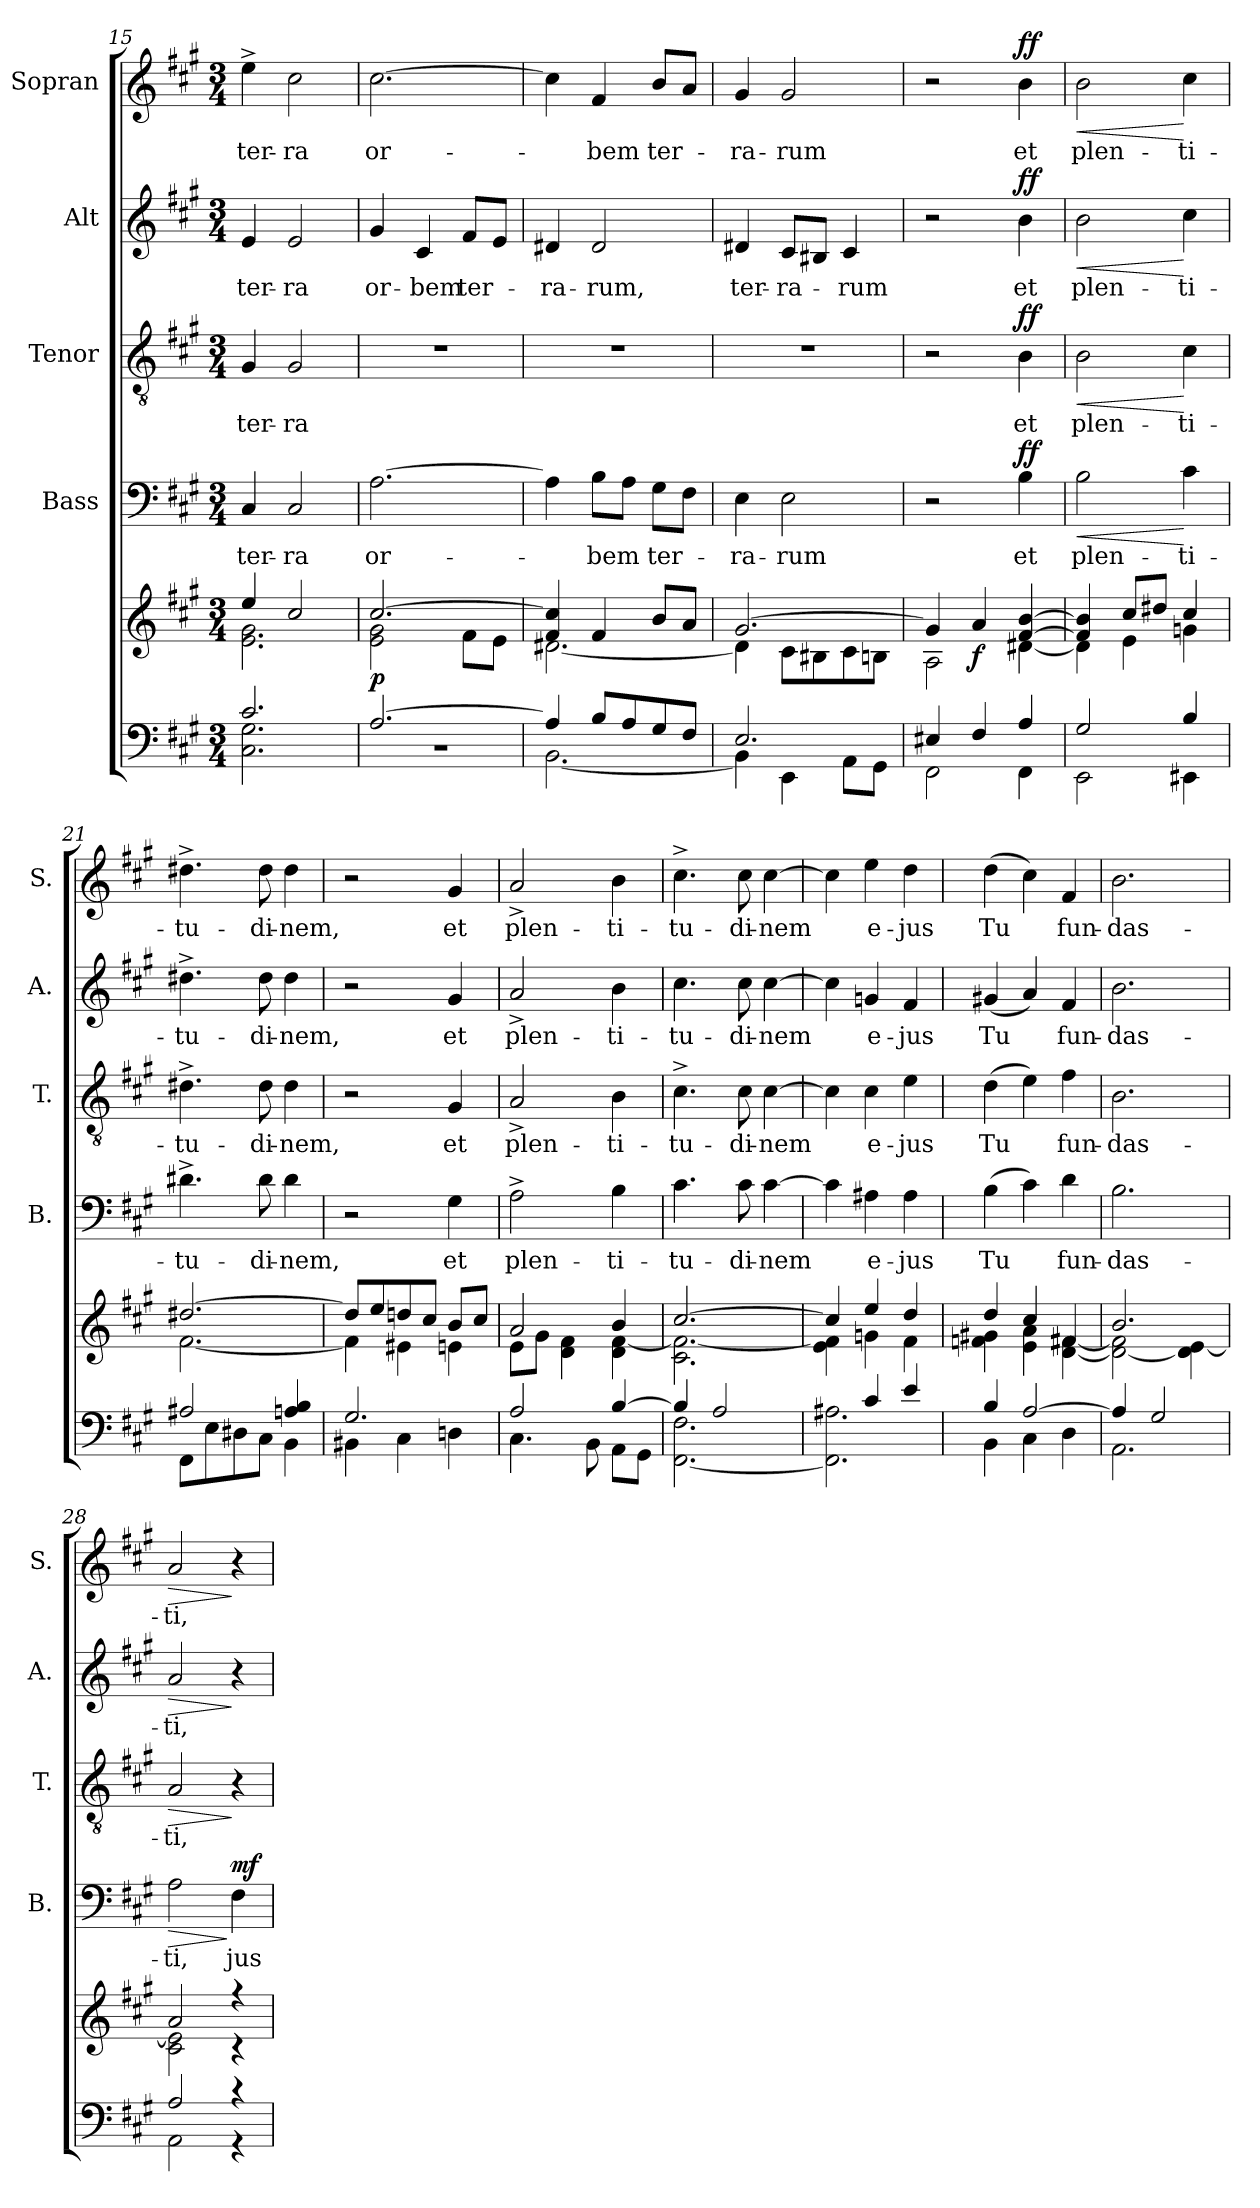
**kern	**kern	**dynam	**kern	**text	**dynam	**kern	**text	**dynam	**kern	**text	**dynam	**kern	**text	**dynam
*part5	*part5	*part5	*part4	*part4	*part4	*part3	*part3	*part3	*part2	*part2	*part2	*part1	*part1	*part1
*staff6	*staff5	*staff5/6	*staff4	*staff4	*staff4	*staff3	*staff3	*staff3	*staff2	*staff2	*staff2	*staff1	*staff1	*staff1
*	*	*	*I"Bass	*	*	*I"Tenor	*	*	*I"Alt	*	*	*I"Sopran	*	*
*	*	*	*I'B.	*	*	*I'T.	*	*	*I'A.	*	*	*I'S.	*	*
*clefF4	*clefG2	*	*clefF4	*	*	*clefGv2	*	*	*clefG2	*	*	*clefG2	*	*
*k[f#c#g#]	*k[f#c#g#]	*	*k[f#c#g#]	*	*	*k[f#c#g#]	*	*	*k[f#c#g#]	*	*	*k[f#c#g#]	*	*
*A:	*A:	*	*A:	*	*	*A:	*	*	*A:	*	*	*A:	*	*
*M3/4	*M3/4	*	*M3/4	*	*	*M3/4	*	*	*M3/4	*	*	*M3/4	*	*
=15	=15	=15	=15	=15	=15	=15	=15	=15	=15	=15	=15	=15	=15	=15
*^	*^	*	*	*	*	*	*	*	*	*	*	*	*	*
!	!	!	!	!	!	!LO:LY:b	!	!	!LO:LY:b	!	!	!LO:LY:b	!	!	!LO:LY:b	!
2.c#/	2.C#\ 2.G#\	4ee/	2.e\ 2.g#\	.	4C#/	ter-	.	4G#/	ter-	.	4e/	ter-	.	4ee^>\	ter-	.
!	!	!	!	!	!	!LO:LY:b	!	!	!LO:LY:b	!	!	!LO:LY:b	!	!	!LO:LY:b	!
.	.	2cc#/	.	.	2C#/	-ra	.	2G#/	-ra	.	2e/	-ra	.	2cc#\	-ra	.
!!LO:LB:g=z
=16	=16	=16	=16	=16	=16	=16	=16	=16	=16	=16	=16	=16	=16	=16	=16	=16
!	!LO:N:vis=1	!	!	!LO:DY:b	!	!LO:LY:b	!	!	!	!	!	!LO:LY:b	!	!	!LO:LY:b	!
[>2.A/	2.r	[>2.cc#/	2e\ 2g#\	p	[2.A\	or-	.	2.r	.	.	4g#/	or-	.	[2.cc#\	or-	.
!	!	!	!	!	!	!	!	!	!	!	!	!LO:LY:b	!	!	!	!
.	.	.	.	.	.	.	.	.	.	.	4c#/	-bem	.	.	.	.
!	!	!	!	!	!	!	!	!	!	!	!	!LO:LY:b	!	!	!	!
.	.	.	8f#\L	.	.	.	.	.	.	.	8f#/L	ter-	.	.	.	.
.	.	.	8e\J	.	.	.	.	.	.	.	8e/J	.	.	.	.	.
=17	=17	=17	=17	=17	=17	=17	=17	=17	=17	=17	=17	=17	=17	=17	=17	=17
!	!	!	!	!	!	!	!	!	!	!	!	!LO:LY:b	!	!	!	!
4A/]	[<2.BB\	4f#/ 4cc#/]	[<2.d#X\	.	4A\]	.	.	2.r	.	.	4d#X/	-ra-	.	4cc#\]	.	.
!	!	!	!	!	!	!LO:LY:b	!	!	!	!	!	!LO:LY:b	!	!	!LO:LY:b	!
8B/L	.	4f#/	.	.	8B\L	-bem	.	.	.	.	2d#/	-rum,	.	4f#/	-bem	.
8A/	.	.	.	.	8A\J	.	.	.	.	.	.	.	.	.	.	.
!	!	!	!	!	!	!LO:LY:b	!	!	!	!	!	!	!	!	!LO:LY:b	!
8G#/	.	8b/L	.	.	8G#\L	ter-	.	.	.	.	.	.	.	8b/L	ter-	.
8F#/J	.	8a/J	.	.	8F#\J	.	.	.	.	.	.	.	.	8a/J	.	.
=18	=18	=18	=18	=18	=18	=18	=18	=18	=18	=18	=18	=18	=18	=18	=18	=18
!	!	!	!	!	!	!LO:LY:b	!	!	!	!	!	!LO:LY:b	!	!	!LO:LY:b	!
2.E/	4BB\]	[>2.g#/	4d#\]	.	4E\	-ra-	.	2.r	.	.	4d#X/	ter-	.	4g#/	-ra-	.
!	!	!	!	!	!	!LO:LY:b	!	!	!	!	!	!LO:LY:b	!	!	!LO:LY:b	!
.	4EE\	.	8c#\L	.	2E\	-rum	.	.	.	.	8c#/L	-ra-	.	2g#/	-rum	.
.	.	.	8B#X\	.	.	.	.	.	.	.	8B#X/J	.	.	.	.	.
!	!	!	!	!	!	!	!	!	!	!	!	!LO:LY:b	!	!	!	!
.	8AA\L	.	8c#\	.	.	.	.	.	.	.	4c#/	-rum	.	.	.	.
.	8GG#\J	.	8Bn\J	.	.	.	.	.	.	.	.	.	.	.	.	.
=19	=19	=19	=19	=19	=19	=19	=19	=19	=19	=19	=19	=19	=19	=19	=19	=19
4E#X/	2FF#\	4g#/]	2A\	.	2r	.	.	2r	.	.	2r	.	.	2r	.	.
!	!	!	!	!LO:DY:b	!	!	!	!	!	!	!	!	!	!	!	!
4F#/	.	4a/	.	f	.	.	.	.	.	.	.	.	.	.	.	.
!	!	!	!	!	!	!LO:LY:b	!LO:DY:a	!	!LO:LY:b	!LO:DY:a	!	!LO:LY:b	!LO:DY:a	!	!LO:LY:b	!LO:DY:a
4A/	4FF#\	[>4f#/ [>4b/	[<4d#X\	.	4B\	et	ff	4B\	et	ff	4b\	et	ff	4b\	et	ff
=20	=20	=20	=20	=20	=20	=20	=20	=20	=20	=20	=20	=20	=20	=20	=20	=20
!	!	!	!	!	!	!LO:LY:b	!LO:HP:b	!	!LO:LY:b	!LO:HP:b	!	!LO:LY:b	!LO:HP:b	!	!LO:LY:b	!LO:HP:b
2G#/	2EE\	4f#/] 4b/]	4d#\]	.	2B\	plen-	<	2B\	plen-	<	2b\	plen-	<	2b\	plen-	<
.	.	8cc#/L	4e\	.	.	.	.	.	.	.	.	.	.	.	.	.
.	.	8dd#X/J	.	.	.	.	.	.	.	.	.	.	.	.	.	.
!	!	!	!	!	!	!LO:LY:b	!	!	!LO:LY:b	!	!	!LO:LY:b	!	!	!LO:LY:b	!
4B/	4EE#X\	4cc#/	4gn\	.	4c#\	-ti-	[	4c#\	-ti-	[	4cc#\	-ti-	[	4cc#\	-ti-	[
=21	=21	=21	=21	=21	=21	=21	=21	=21	=21	=21	=21	=21	=21	=21	=21	=21
!	!	!	!	!	!	!LO:LY:b	!	!	!LO:LY:b	!	!	!LO:LY:b	!	!	!LO:LY:b	!
2A#X/	8FF#\L	[>2.dd#X/	[<2.f#\	.	4.d#X^>\	-tu-	.	4.d#X^>\	-tu-	.	4.dd#X^>\	-tu-	.	4.dd#X^>\	-tu-	.
.	8E\	.	.	.	.	.	.	.	.	.	.	.	.	.	.	.
.	8D#X\	.	.	.	.	.	.	.	.	.	.	.	.	.	.	.
!	!	!	!	!	!	!LO:LY:b	!	!	!LO:LY:b	!	!	!LO:LY:b	!	!	!LO:LY:b	!
.	8C#\J	.	.	.	8d#\	-di-	.	8d#\	-di-	.	8dd#\	-di-	.	8dd#\	-di-	.
!	!	!	!	!	!	!LO:LY:b	!	!	!LO:LY:b	!	!	!LO:LY:b	!	!	!LO:LY:b	!
4An/ 4B/	4BB\	.	.	.	4d#\	-nem,	.	4d#\	-nem,	.	4dd#\	-nem,	.	4dd#\	-nem,	.
!!LO:PB:g=z
=22	=22	=22	=22	=22	=22	=22	=22	=22	=22	=22	=22	=22	=22	=22	=22	=22
2.G#/	4BB#X\	8dd#/L]	4f#\]	.	2r	.	.	2r	.	.	2r	.	.	2r	.	.
.	.	8ee/	.	.	.	.	.	.	.	.	.	.	.	.	.	.
.	4C#\	8ddn/	4e#X\	.	.	.	.	.	.	.	.	.	.	.	.	.
.	.	8cc#/J	.	.	.	.	.	.	.	.	.	.	.	.	.	.
!	!	!	!	!	!	!LO:LY:b	!	!	!LO:LY:b	!	!	!LO:LY:b	!	!	!LO:LY:b	!
.	4Dn\	8b/L	4en\	.	4G#\	et	.	4G#/	et	.	4g#/	et	.	4g#/	et	.
.	.	8cc#/J	.	.	.	.	.	.	.	.	.	.	.	.	.	.
=23	=23	=23	=23	=23	=23	=23	=23	=23	=23	=23	=23	=23	=23	=23	=23	=23
!	!	!	!	!	!	!LO:LY:b	!	!	!LO:LY:b	!	!	!LO:LY:b	!	!	!LO:LY:b	!
2A/	4.C#\	2a/	8e\L	.	2A^>\	plen-	.	2A^>/	plen-	.	2a^>/	plen-	.	2a^>/	plen-	.
.	.	.	8g#\J	.	.	.	.	.	.	.	.	.	.	.	.	.
.	.	.	4d\ 4f#\	.	.	.	.	.	.	.	.	.	.	.	.	.
.	8BB\	.	.	.	.	.	.	.	.	.	.	.	.	.	.	.
!	!	!	!	!	!	!LO:LY:b	!	!	!LO:LY:b	!	!	!LO:LY:b	!	!	!LO:LY:b	!
[>4B/	8AA\L	4b/	4d\ [<4f#\	.	4B\	-ti-	.	4B\	-ti-	.	4b\	-ti-	.	4b\	-ti-	.
.	8GG#\J	.	.	.	.	.	.	.	.	.	.	.	.	.	.	.
=24	=24	=24	=24	=24	=24	=24	=24	=24	=24	=24	=24	=24	=24	=24	=24	=24
!	!	!	!	!	!	!LO:LY:b	!	!	!LO:LY:b	!	!	!LO:LY:b	!	!	!LO:LY:b	!
4B/]	[<2.FF#\ 2.F#\	[>2.cc#/	2.c#\ 2.f#\_	.	4.c#\	-tu-	.	4.c#^>\	-tu-	.	4.cc#\	-tu-	.	4.cc#^>\	-tu-	.
2A/	.	.	.	.	.	.	.	.	.	.	.	.	.	.	.	.
!	!	!	!	!	!	!LO:LY:b	!	!	!LO:LY:b	!	!	!LO:LY:b	!	!	!LO:LY:b	!
.	.	.	.	.	8c#\	-di-	.	8c#\	-di-	.	8cc#\	-di-	.	8cc#\	-di-	.
!	!	!	!	!	!	!LO:LY:b	!	!	!LO:LY:b	!	!	!LO:LY:b	!	!	!LO:LY:b	!
.	.	.	.	.	[4c#\	-nem	.	[4c#\	-nem	.	[4cc#\	-nem	.	[4cc#\	-nem	.
=25	=25	=25	=25	=25	=25	=25	=25	=25	=25	=25	=25	=25	=25	=25	=25	=25
4ryy	2.FF#\] 2.A#X\	4cc#/]	4e\ 4f#\]	.	4c#\]	.	.	4c#\]	.	.	4cc#\]	.	.	4cc#\]	.	.
!	!	!	!	!	!	!LO:LY:b	!	!	!LO:LY:b	!	!	!LO:LY:b	!	!	!LO:LY:b	!
4c#/	.	4ee/	4gn\	.	4A#X\	e-	.	4c#\	e-	.	4gn/	e-	.	4ee\	e-	.
!	!	!	!	!	!	!LO:LY:b	!	!	!LO:LY:b	!	!	!LO:LY:b	!	!	!LO:LY:b	!
4e/	.	4dd/	4f#\	.	4A#\	-jus	.	4e\	-jus	.	4f#/	-jus	.	4dd\	-jus	.
=26	=26	=26	=26	=26	=26	=26	=26	=26	=26	=26	=26	=26	=26	=26	=26	=26
!	!	!	!	!	!	!LO:LY:b	!	!	!LO:LY:b	!	!	!LO:LY:b	!	!	!LO:LY:b	!
4B/	4BB\	4dd/	4fn\ 4g#X\	.	(>4B\	Tu	.	(>4d\	Tu	.	(<4g#X/	Tu	.	(>4dd\	Tu	.
[>2A/	4C#\	4cc#/	4e\ 4a\	.	4c#\)	.	.	4e\)	.	.	4a/)	.	.	4cc#\)	.	.
!	!	!	!	!	!	!LO:LY:b	!	!	!LO:LY:b	!	!	!LO:LY:b	!	!	!LO:LY:b	!
.	4D\	4f#/	[<4d\ [<4f#X\	.	4d\	fun-	.	4f#\	fun-	.	4f#/	fun-	.	4f#/	fun-	.
!!LO:LB:g=z
=27	=27	=27	=27	=27	=27	=27	=27	=27	=27	=27	=27	=27	=27	=27	=27	=27
!	!	!	!	!	!	!LO:LY:b	!	!	!LO:LY:b	!	!	!LO:LY:b	!	!	!LO:LY:b	!
4A/]	2.AA\	2.b/	2d\_ 2f#\]	.	2.B\	-das-	.	2.B\	-das-	.	2.b\	-das-	.	2.b\	-das-	.
2G#/	.	.	.	.	.	.	.	.	.	.	.	.	.	.	.	.
.	.	.	4d\] [<4e\	.	.	.	.	.	.	.	.	.	.	.	.	.
=28	=28	=28	=28	=28	=28	=28	=28	=28	=28	=28	=28	=28	=28	=28	=28	=28
!	!	!	!	!	!	!LO:LY:b	!LO:HP:b	!	!LO:LY:b	!LO:HP:b	!	!LO:LY:b	!LO:HP:b	!	!LO:LY:b	!LO:HP:b
2A/	2AA\	2a/	2c#\ 2e\]	.	2A\	-ti,	>	2A/	-ti,	>	2a/	-ti,	>	2a/	-ti,	>
!	!	!	!	!	!	!LO:LY:b	!LO:DY:n=1:a	!	!	!	!	!	!	!	!	!
4r	4r	4r	4r	.	4F#\	jus-	] mf	4r	.	]	4r	.	]	4r	.	]
*v	*v	*	*	*	*	*	*	*	*	*	*	*	*	*	*	*
*	*v	*v	*	*	*	*	*	*	*	*	*	*	*	*	*
=	=	=	=	=	=	=	=	=	=	=	=	=	=	=
*-	*-	*-	*-	*-	*-	*-	*-	*-	*-	*-	*-	*-	*-	*-
